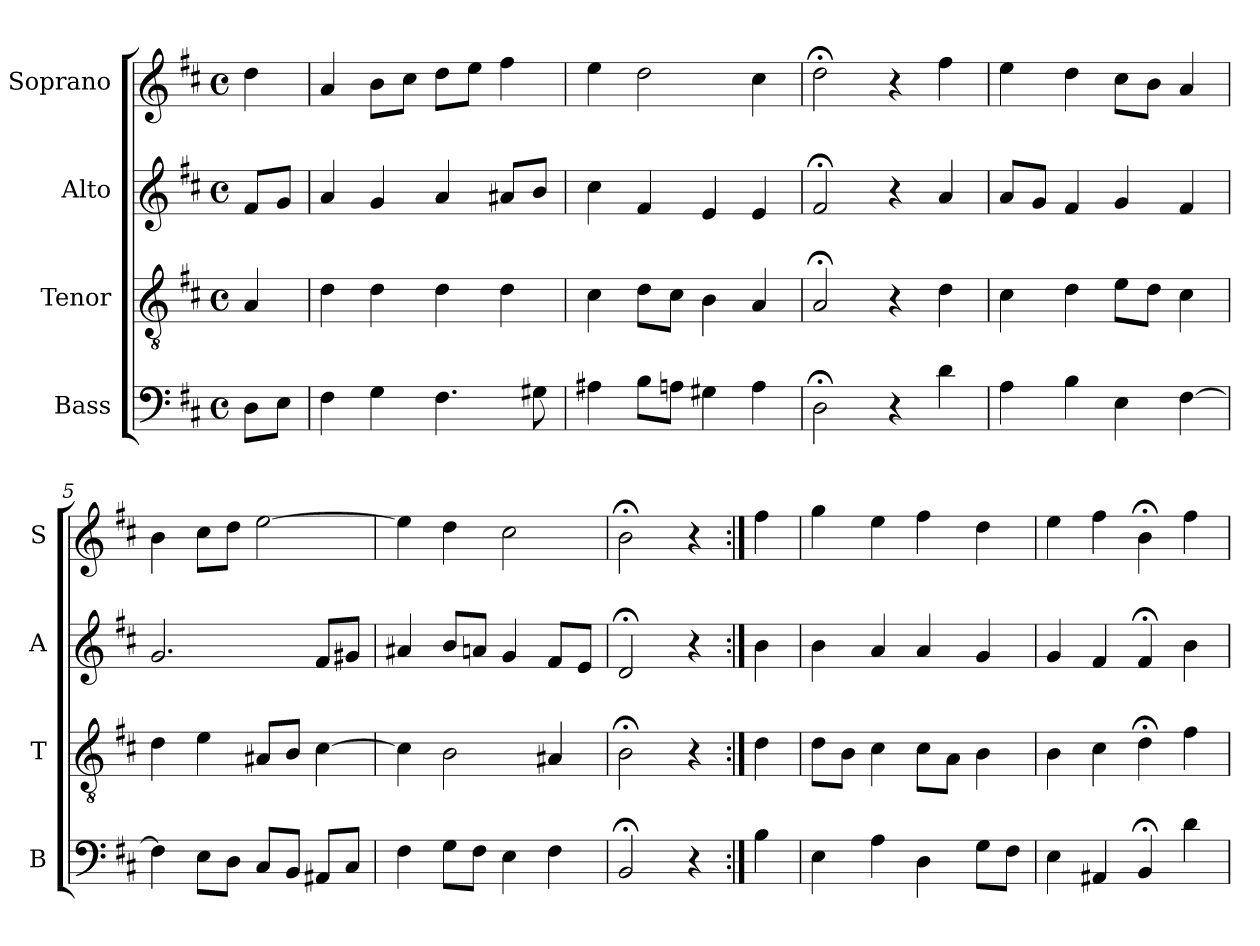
**kern	**kern	**kern	**kern
*part4	*part3	*part2	*part1
*staff4	*staff3	*staff2	*staff1
*I"Bass	*I"Tenor	*I"Alto	*I"Soprano
*I'B	*I'T	*I'A	*I'S
*clefF4	*clefGv2	*clefG2	*clefG2
*k[f#c#]	*k[f#c#]	*k[f#c#]	*k[f#c#]
*b:	*b:	*b:	*b:
*M4/4	*M4/4	*M4/4	*M4/4
*met(c)	*met(c)	*met(c)	*met(c)
*MM100	*MM100	*MM100	*MM100
=	=	=	=
8DL	4A	8f#L	4dd
8EJ	.	8gJ	.
=1	=1	=1	=1
4F#	4d	4a	4a
4G	4d	4g	8bL
.	.	.	8cc#J
4.F#	4d	4a	8ddL
.	.	.	8eeJ
.	4d	8a#XL	4ff#
8G#X	.	8bJ	.
=2	=2	=2	=2
4A#Xi	4c#i	4cc#i	4eei
8BL	8dL	4f#	2dd
8AnJ	8c#J	.	.
4G#X	4B	4e	.
4A	4A	4e	4cc#
=3	=3	=3	=3
2D;<	2A;<	2f#;<	2dd;<
4r	4r	4r	4r
4d	4d	4a	4ff#
=4	=4	=4	=4
4A	4c#	8aL	4ee
.	.	8gJ	.
4B	4d	4f#	4dd
4E	8eL	4g	8cc#L
.	8dJ	.	8bJ
[4F#	4c#	4f#	4a
=5	=5	=5	=5
4F#]	4d	2.g	4b
8EL	4e	.	8cc#L
8DJ	.	.	8ddJ
8C#L	8A#XL	.	[2ee
8BBJ	8BJ	.	.
8AA#XL	[4c#	8f#L	.
8C#J	.	8g#XJ	.
=6	=6	=6	=6
4F#	4c#]	4a#X	4ee]
8GL	2B	8bL	4dd
8F#J	.	8anJ	.
4E	.	4g	2cc#
4F#	4A#X	8f#L	.
.	.	8eJ	.
=7	=7	=7	=7
2BB;<	2B;<	2d;<	2b;<
4r	4r	4r	4r
=:|!	=:|!	=:|!	=:|!
4B	4d	4b	4ff#
=8	=8	=8	=8
4E	8dL	4b	4gg
.	8BJ	.	.
4A	4c#	4a	4ee
4D	8c#L	4a	4ff#
.	8AJ	.	.
8GL	4B	4g	4dd
8F#J	.	.	.
=9	=9	=9	=9
4E	4B	4g	4ee
4AA#X	4c#	4f#	4ff#
4BB;<	4d;<	4f#;<	4b;<
4d	4f#	4b	4ff#
=	=	=	=
*-	*-	*-	*-
